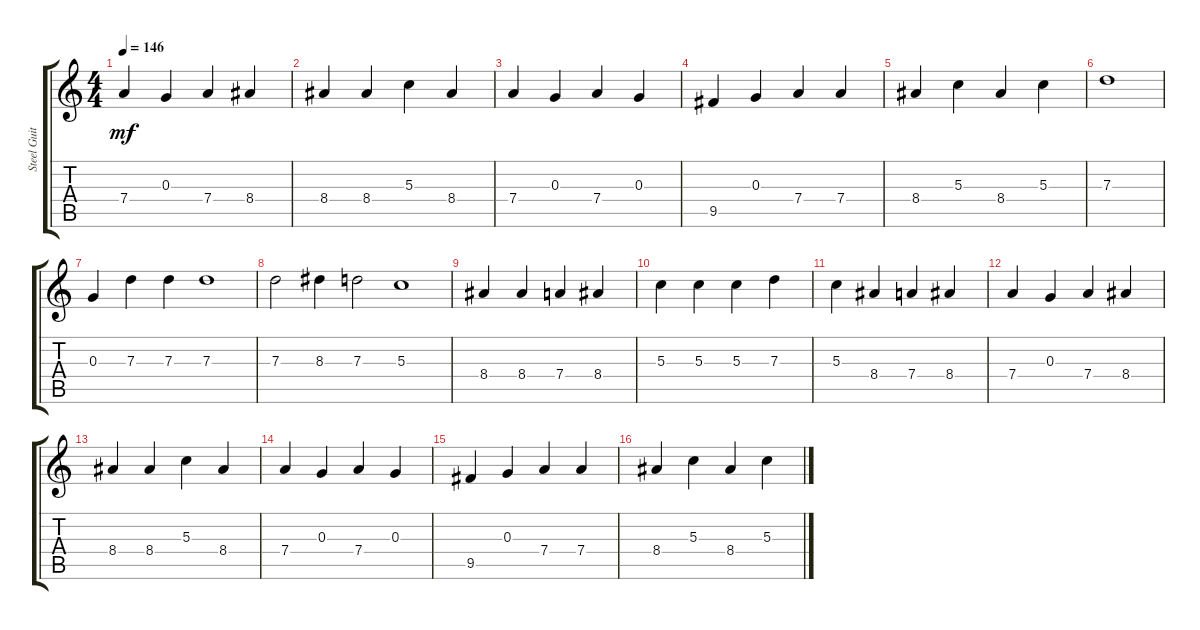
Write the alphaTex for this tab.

\track ("Steel Guitar" "Steel Guit") {instrument acousticguitarsteel}
\staff {score tabs}
\tuning (E4 B3 G3 D3 A2 E2) {hide}
\ts (4 4)
\tempo 146
\clef g2
\ks c
7.4.4{dy mf} 0.3.4 7.4.4 8.4.4 |
8.4.4 8.4.4 5.3.4 8.4.4 |
7.4.4 0.3.4 7.4.4 0.3.4 |
9.5.4 0.3.4 7.4.4 7.4.4 |
8.4.4 5.3.4 8.4.4 5.3.4 |
7.3.1 |
0.3.4 7.3.4 7.3.4 7.3.1 |
7.3.2 8.3.4 7.3.2 5.3.1 |
8.4.4 8.4.4 7.4.4 8.4.4 |
5.3.4 5.3.4 5.3.4 7.3.4 |
5.3.4 8.4.4 7.4.4 8.4.4 |
7.4.4 0.3.4 7.4.4 8.4.4 |
8.4.4 8.4.4 5.3.4 8.4.4 |
7.4.4 0.3.4 7.4.4 0.3.4 |
9.5.4 0.3.4 7.4.4 7.4.4 |
8.4.4 5.3.4 8.4.4 5.3.4
